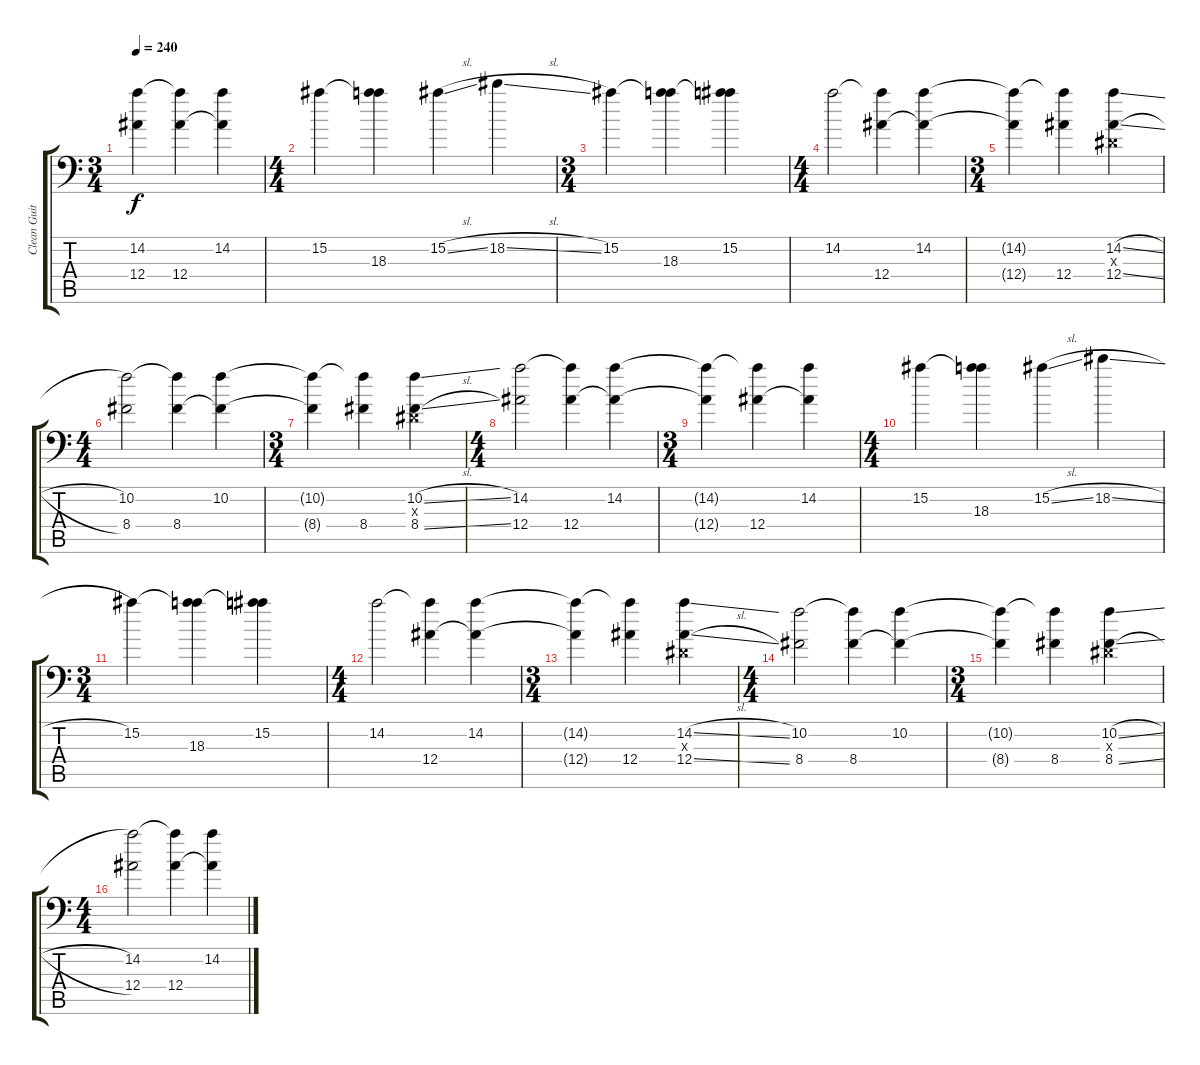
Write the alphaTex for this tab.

\track ("Clean Guitar" "Clean Guit") {instrument electricguitarjazz}
\staff {score tabs}
\tuning (C4 G3 Eb3 Bb2 F2 Bb1) {hide}
\ts (3 4)
\tempo 240
\clef f4
\ks c
(14.2{t} 12.4{t}).4{dy f} (14.2{t} 12.4).4 (14.2 12.4{t}).4 |
\ts (4 4)
15.2.4 (15.2{t} 18.3).4 15.2{sl}.4 18.2{sl}.4 |
\ts (3 4)
15.2.4 (15.2{t} 18.3).4 (15.2 18.3{t}).4 |
\ts (4 4)
14.2.2 (14.2{t} 12.4).4 (14.2 12.4{t}).4{volume 8} |
\ts (3 4)
(14.2{t} 12.4{t}).4 (14.2{t} 12.4).4 (14.2{sl} 0.3{x} 12.4{sl}).4 |
\ts (4 4)
(10.2 8.4).2 (10.2{t} 8.4).4 (10.2 8.4{t}).4 |
\ts (3 4)
(10.2{t} 8.4{t}).4 (10.2{t} 8.4).4 (10.2{sl} 0.3{x} 8.4{sl}).4 |
\ts (4 4)
(14.2 12.4).2 (14.2{t} 12.4).4 (14.2 12.4{t}).4 |
\ts (3 4)
(14.2{t} 12.4{t}).4 (14.2{t} 12.4).4 (14.2 12.4{t}).4{volume 12} |
\ts (4 4)
15.2.4 (15.2{t} 18.3).4 15.2{sl}.4 18.2{sl}.4 |
\ts (3 4)
15.2.4 (15.2{t} 18.3).4 (15.2 18.3{t}).4 |
\ts (4 4)
14.2.2 (14.2{t} 12.4).4 (14.2 12.4{t}).4 |
\ts (3 4)
(14.2{t} 12.4{t}).4 (14.2{t} 12.4).4 (14.2{sl} 0.3{x} 12.4{sl}).4 |
\ts (4 4)
(10.2 8.4).2 (10.2{t} 8.4).4 (10.2 8.4{t}).4{volume 16} |
\ts (3 4)
(10.2{t} 8.4{t}).4 (10.2{t} 8.4).4 (10.2{sl} 0.3{x} 8.4{sl}).4 |
\ts (4 4)
(14.2 12.4).2 (14.2{t} 12.4).4 (14.2 12.4{t}).4
